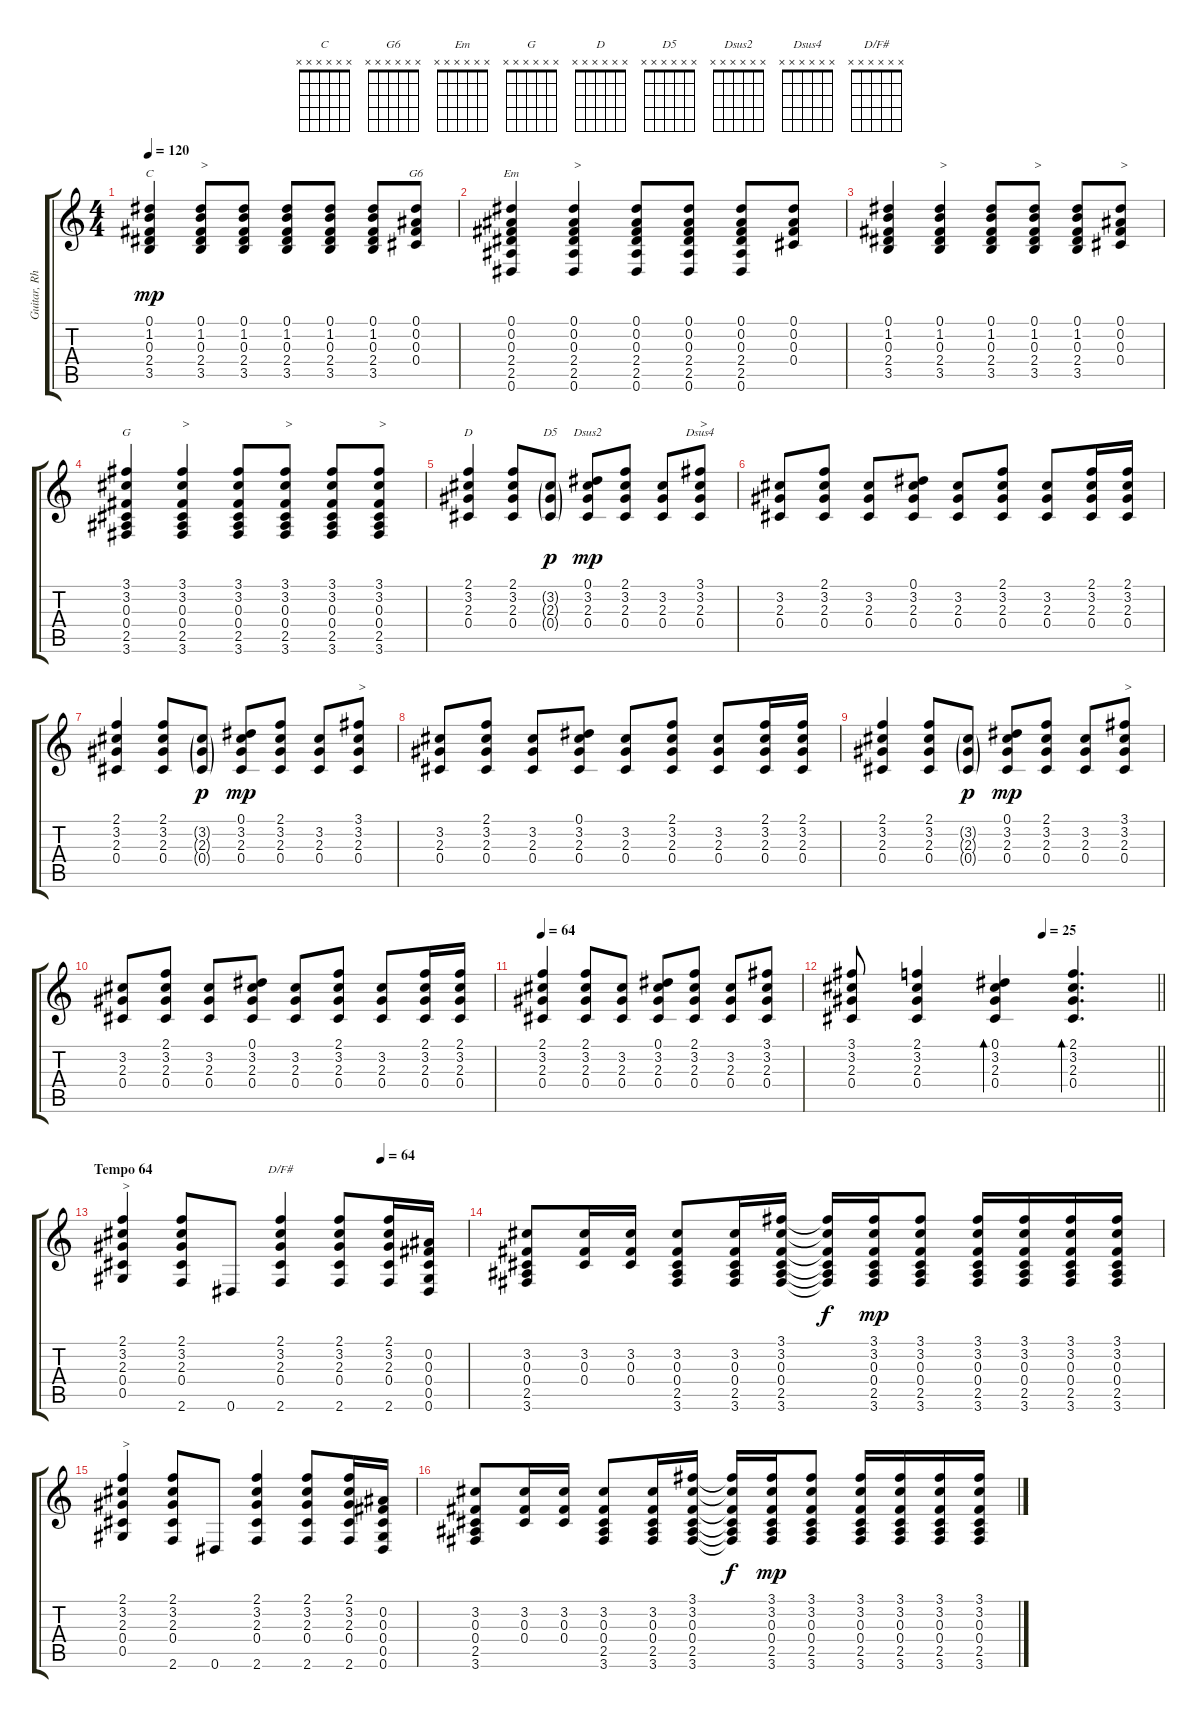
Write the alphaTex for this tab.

\track ("Guitar, Rhythm" "Guitar, Rh") {instrument acousticguitarsteel}
\staff {score tabs}
\tuning (Eb4 Bb3 Gb3 Db3 Ab2 Eb2) {hide}
\chord ("C" x x x x x x)
\chord ("G6" x x x x x x)
\chord ("Em" x x x x x x)
\chord ("G" x x x x x x)
\chord ("D" x x x x x x)
\chord ("D5" x x x x x x)
\chord ("Dsus2" x x x x x x)
\chord ("Dsus4" x x x x x x)
\chord ("D/F#" x x x x x x)
\ts (4 4)
\tempo 120
\clef g2
\ks c
(0.1 1.2 0.3 2.4 3.5).4{ch "C" dy mp} (0.1 1.2 0.3 2.4 3.5).8{txt ">"} (0.1 1.2 0.3 2.4 3.5).8 (0.1 1.2 0.3 2.4 3.5).8 (0.1 1.2 0.3 2.4 3.5).8 (0.1 1.2 0.3 2.4 3.5).8 (0.1 0.2 0.3 0.4).8{ch "G6"} |
(0.1 0.2 0.3 2.4 2.5 0.6).4{ch "Em"} (0.1 0.2 0.3 2.4 2.5 0.6).4{txt ">"} (0.1 0.2 0.3 2.4 2.5 0.6).8 (0.1 0.2 0.3 2.4 2.5 0.6).8 (0.1 0.2 0.3 2.4 2.5 0.6).8 (0.1 0.2 0.3 0.4).8 |
(0.1 1.2 0.3 2.4 3.5).4 (0.1 1.2 0.3 2.4 3.5).4{txt ">"} (0.1 1.2 0.3 2.4 3.5).8 (0.1 1.2 0.3 2.4 3.5).8{txt ">"} (0.1 1.2 0.3 2.4 3.5).8 (0.1 0.2 0.3 0.4).8{txt ">"} |
(3.1 3.2 0.3 0.4 2.5 3.6).4{ch "G"} (3.1 3.2 0.3 0.4 2.5 3.6).4{txt ">"} (3.1 3.2 0.3 0.4 2.5 3.6).8 (3.1 3.2 0.3 0.4 2.5 3.6).8{txt ">"} (3.1 3.2 0.3 0.4 2.5 3.6).8 (3.1 3.2 0.3 0.4 2.5 3.6).8{txt ">"} |
(2.1 3.2 2.3 0.4).4{ch "D"} (2.1 3.2 2.3 0.4).8 (3.2{g} 2.3{g} 0.4{g}).8{ch "D5" dy p} (0.1 3.2 2.3 0.4).8{ch "Dsus2" dy mp} (2.1 3.2 2.3 0.4).8 (3.2 2.3 0.4).8 (3.1 3.2 2.3 0.4).8{ch "Dsus4" txt ">"} |
(3.2 2.3 0.4).8 (2.1 3.2 2.3 0.4).8 (3.2 2.3 0.4).8 (0.1 3.2 2.3 0.4).8 (3.2 2.3 0.4).8 (2.1 3.2 2.3 0.4).8 (3.2 2.3 0.4).8 (2.1 3.2 2.3 0.4).16 (2.1 3.2 2.3 0.4).16 |
(2.1 3.2 2.3 0.4).4 (2.1 3.2 2.3 0.4).8 (3.2{g} 2.3{g} 0.4{g}).8{dy p} (0.1 3.2 2.3 0.4).8{dy mp} (2.1 3.2 2.3 0.4).8 (3.2 2.3 0.4).8 (3.1 3.2 2.3 0.4).8{txt ">"} |
(3.2 2.3 0.4).8 (2.1 3.2 2.3 0.4).8 (3.2 2.3 0.4).8 (0.1 3.2 2.3 0.4).8 (3.2 2.3 0.4).8 (2.1 3.2 2.3 0.4).8 (3.2 2.3 0.4).8 (2.1 3.2 2.3 0.4).16 (2.1 3.2 2.3 0.4).16 |
(2.1 3.2 2.3 0.4).4 (2.1 3.2 2.3 0.4).8 (3.2{g} 2.3{g} 0.4{g}).8{dy p} (0.1 3.2 2.3 0.4).8{dy mp} (2.1 3.2 2.3 0.4).8 (3.2 2.3 0.4).8 (3.1 3.2 2.3 0.4).8{txt ">"} |
(3.2 2.3 0.4).8 (2.1 3.2 2.3 0.4).8 (3.2 2.3 0.4).8 (0.1 3.2 2.3 0.4).8 (3.2 2.3 0.4).8 (2.1 3.2 2.3 0.4).8 (3.2 2.3 0.4).8 (2.1 3.2 2.3 0.4).16 (2.1 3.2 2.3 0.4).16 |
\tempo 64
(2.1 3.2 2.3 0.4).4 (2.1 3.2 2.3 0.4).8 (3.2 2.3 0.4).8 (0.1 3.2 2.3 0.4).8 (2.1 3.2 2.3 0.4).8 (3.2 2.3 0.4).8 (3.1 3.2 2.3 0.4).8 |
\tempo (25 0.625)
\barLineRight lightlight
(3.1 3.2 2.3 0.4).8 (2.1 3.2 2.3 0.4).4 (0.1 3.2 2.3 0.4).4{bd 120} (2.1 3.2 2.3 0.4).4{d bd 120} |
\section ("" "Tempo 64")
\tempo (64 0.75)
(2.1 3.2 2.3 0.4 0.5).4{txt ">"} (2.1 3.2 2.3 0.4 2.6).8 0.6.8 (2.1 3.2 2.3 0.4 2.6).4{ch "D/F#"} (2.1 3.2 2.3 0.4 2.6).8 (2.1 3.2 2.3 0.4 2.6).16 (0.2 0.3 0.4 0.5 0.6).16 |
(3.2 0.3 0.4 2.5 3.6).8 (3.2 0.3 0.4).16 (3.2 0.3 0.4).16 (3.2 0.3 0.4 2.5 3.6).8 (3.2 0.3 0.4 2.5 3.6).16 (3.1 3.2 0.3 0.4 2.5 3.6).16 (3.1{t} 3.2{t} 0.3{t} 0.4{t} 2.5{t} 3.6{t}).16{dy f} (3.1 3.2 0.3 0.4 2.5 3.6).16{dy mp} (3.1 3.2 0.3 0.4 2.5 3.6).8 (3.1 3.2 0.3 0.4 2.5 3.6).16 (3.1 3.2 0.3 0.4 2.5 3.6).16 (3.1 3.2 0.3 0.4 2.5 3.6).16 (3.1 3.2 0.3 0.4 2.5 3.6).16 |
(2.1 3.2 2.3 0.4 0.5).4{txt ">"} (2.1 3.2 2.3 0.4 2.6).8 0.6.8 (2.1 3.2 2.3 0.4 2.6).4 (2.1 3.2 2.3 0.4 2.6).8 (2.1 3.2 2.3 0.4 2.6).16 (0.2 0.3 0.4 0.5 0.6).16 |
(3.2 0.3 0.4 2.5 3.6).8 (3.2 0.3 0.4).16 (3.2 0.3 0.4).16 (3.2 0.3 0.4 2.5 3.6).8 (3.2 0.3 0.4 2.5 3.6).16 (3.1 3.2 0.3 0.4 2.5 3.6).16 (3.1{t} 3.2{t} 0.3{t} 0.4{t} 2.5{t} 3.6{t}).16{dy f} (3.1 3.2 0.3 0.4 2.5 3.6).16{dy mp} (3.1 3.2 0.3 0.4 2.5 3.6).8 (3.1 3.2 0.3 0.4 2.5 3.6).16 (3.1 3.2 0.3 0.4 2.5 3.6).16 (3.1 3.2 0.3 0.4 2.5 3.6).16 (3.1 3.2 0.3 0.4 2.5 3.6).16
